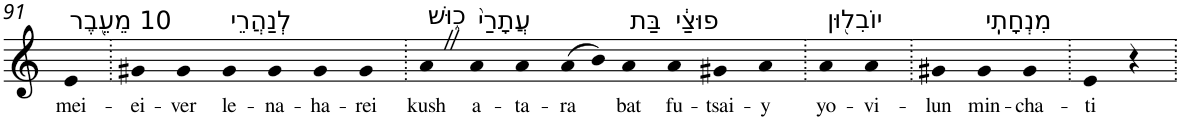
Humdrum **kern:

**kern	**text
*part1	*part1
*staff1	*staff1
*I"Piano	*
*I'Pno	*
!!LO:PB:g=z
*clefG2	*
*k[]	*
=91	=91
!LO:TX:a:t=10 מֵעֵ֖בֶר	!
!	!LO:LY:b
4e	mei-
=92.	=92.
!	!LO:LY:b
4g#X	-ei-
!	!LO:LY:b
4g#	-ver
!LO:TX:a:t=לְנַהֲרֵי	!
!	!LO:LY:b
4g#	le-
!	!LO:LY:b
4g#	-na-
!	!LO:LY:b
4g#	-ha-
!	!LO:LY:b
4g#	-rei
=93.	=93.
!LO:TX:a:t=כ֑וּשׁ	!
!	!LO:LY:b
4aZ	kush
!LO:TX:a:t=עֲתָרַי֙	!
!	!LO:LY:b
4a	a-
!	!LO:LY:b
4a	-ta-
!	!LO:LY:b
(>8a	-ra
8b)	.
!LO:TX:a:t=בַּת	!
!	!LO:LY:b
4a	bat
!LO:TX:a:t=פוּצִַ֔י	!
!	!LO:LY:b
4a	fu-
!	!LO:LY:b
4g#X	-tsai-
!	!LO:LY:b
4a	-y
=94.	=94.
!LO:TX:a:t=יוֹבִל֖וּן	!
!	!LO:LY:b
4a	yo-
!	!LO:LY:b
4a	-vi-
=95.	=95.
!	!LO:LY:b
4g#X	-lun
!LO:TX:a:t=מִנְחָתִֽי	!
!	!LO:LY:b
4g#	min-
!	!LO:LY:b
4g#	-cha-
=96.	=96.
!	!LO:LY:b
4e	-ti
4r	.
=.	=.
*-	*-
